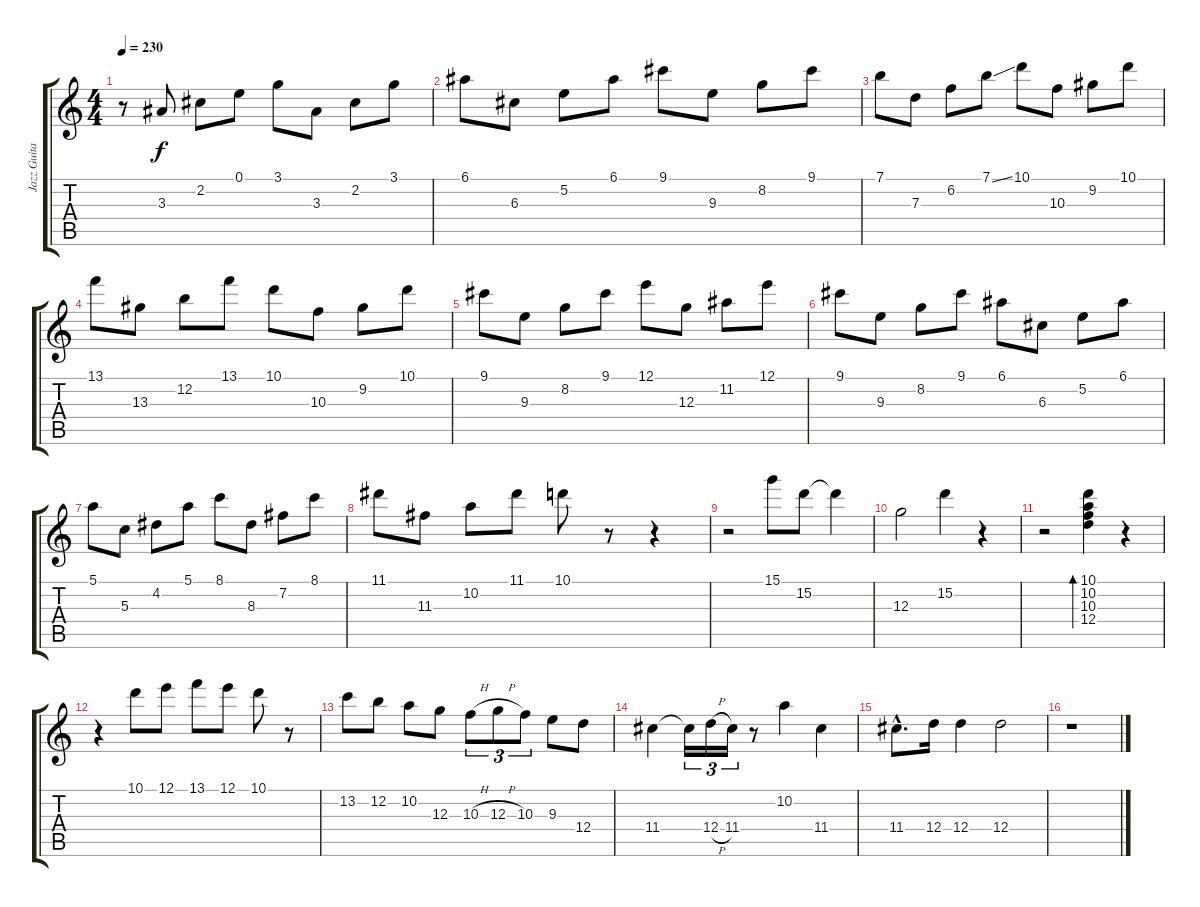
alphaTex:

\track ("Jazz Guitar" "Jazz Guita") {instrument electricguitarjazz}
\staff {score tabs}
\tuning (E4 B3 G3 D3 A2 E2) {hide}
\ts (4 4)
\tempo 230
\clef g2
\ks c
r.8{dy f} 3.3.8 2.2.8 0.1.8 3.1.8 3.3.8 2.2.8 3.1.8 |
6.1.8 6.3.8 5.2.8 6.1.8 9.1.8 9.3.8 8.2.8 9.1.8 |
7.1.8 7.3.8 6.2.8 7.1{ss}.8 10.1.8 10.3.8 9.2.8 10.1.8 |
13.1.8 13.3.8 12.2.8 13.1.8 10.1.8 10.3.8 9.2.8 10.1.8 |
9.1.8 9.3.8 8.2.8 9.1.8 12.1.8 12.3.8 11.2.8 12.1.8 |
9.1.8 9.3.8 8.2.8 9.1.8 6.1.8 6.3.8 5.2.8 6.1.8 |
5.1.8 5.3.8 4.2.8 5.1.8 8.1.8 8.3.8 7.2.8 8.1.8 |
11.1.8 11.3.8 10.2.8 11.1.8 10.1.8 r.8 r.4 |
r.2 15.1.8 15.2.8 15.2{t}.4 |
12.3.2 15.2.4 r.4 |
r.2 (10.1 10.2 10.3 12.4).4{bd 240} r.4 |
r.4 10.1.8 12.1.8 13.1.8 12.1.8 10.1.8 r.8 |
13.2.8 12.2.8 10.2.8 12.3.8 10.3{h}.8{tu (3 2)} 12.3{h}.8{tu (3 2)} 10.3.8{tu (3 2)} 9.3.8 12.4.8 |
11.4.4 11.4{t}.16{tu (3 2)} 12.4{h}.16{tu (3 2)} 11.4.16{tu (3 2)} r.8 10.2.4 11.4.4 |
11.4{hac}.8{d} 12.4.16 12.4.4 12.4.2 |
r.1
